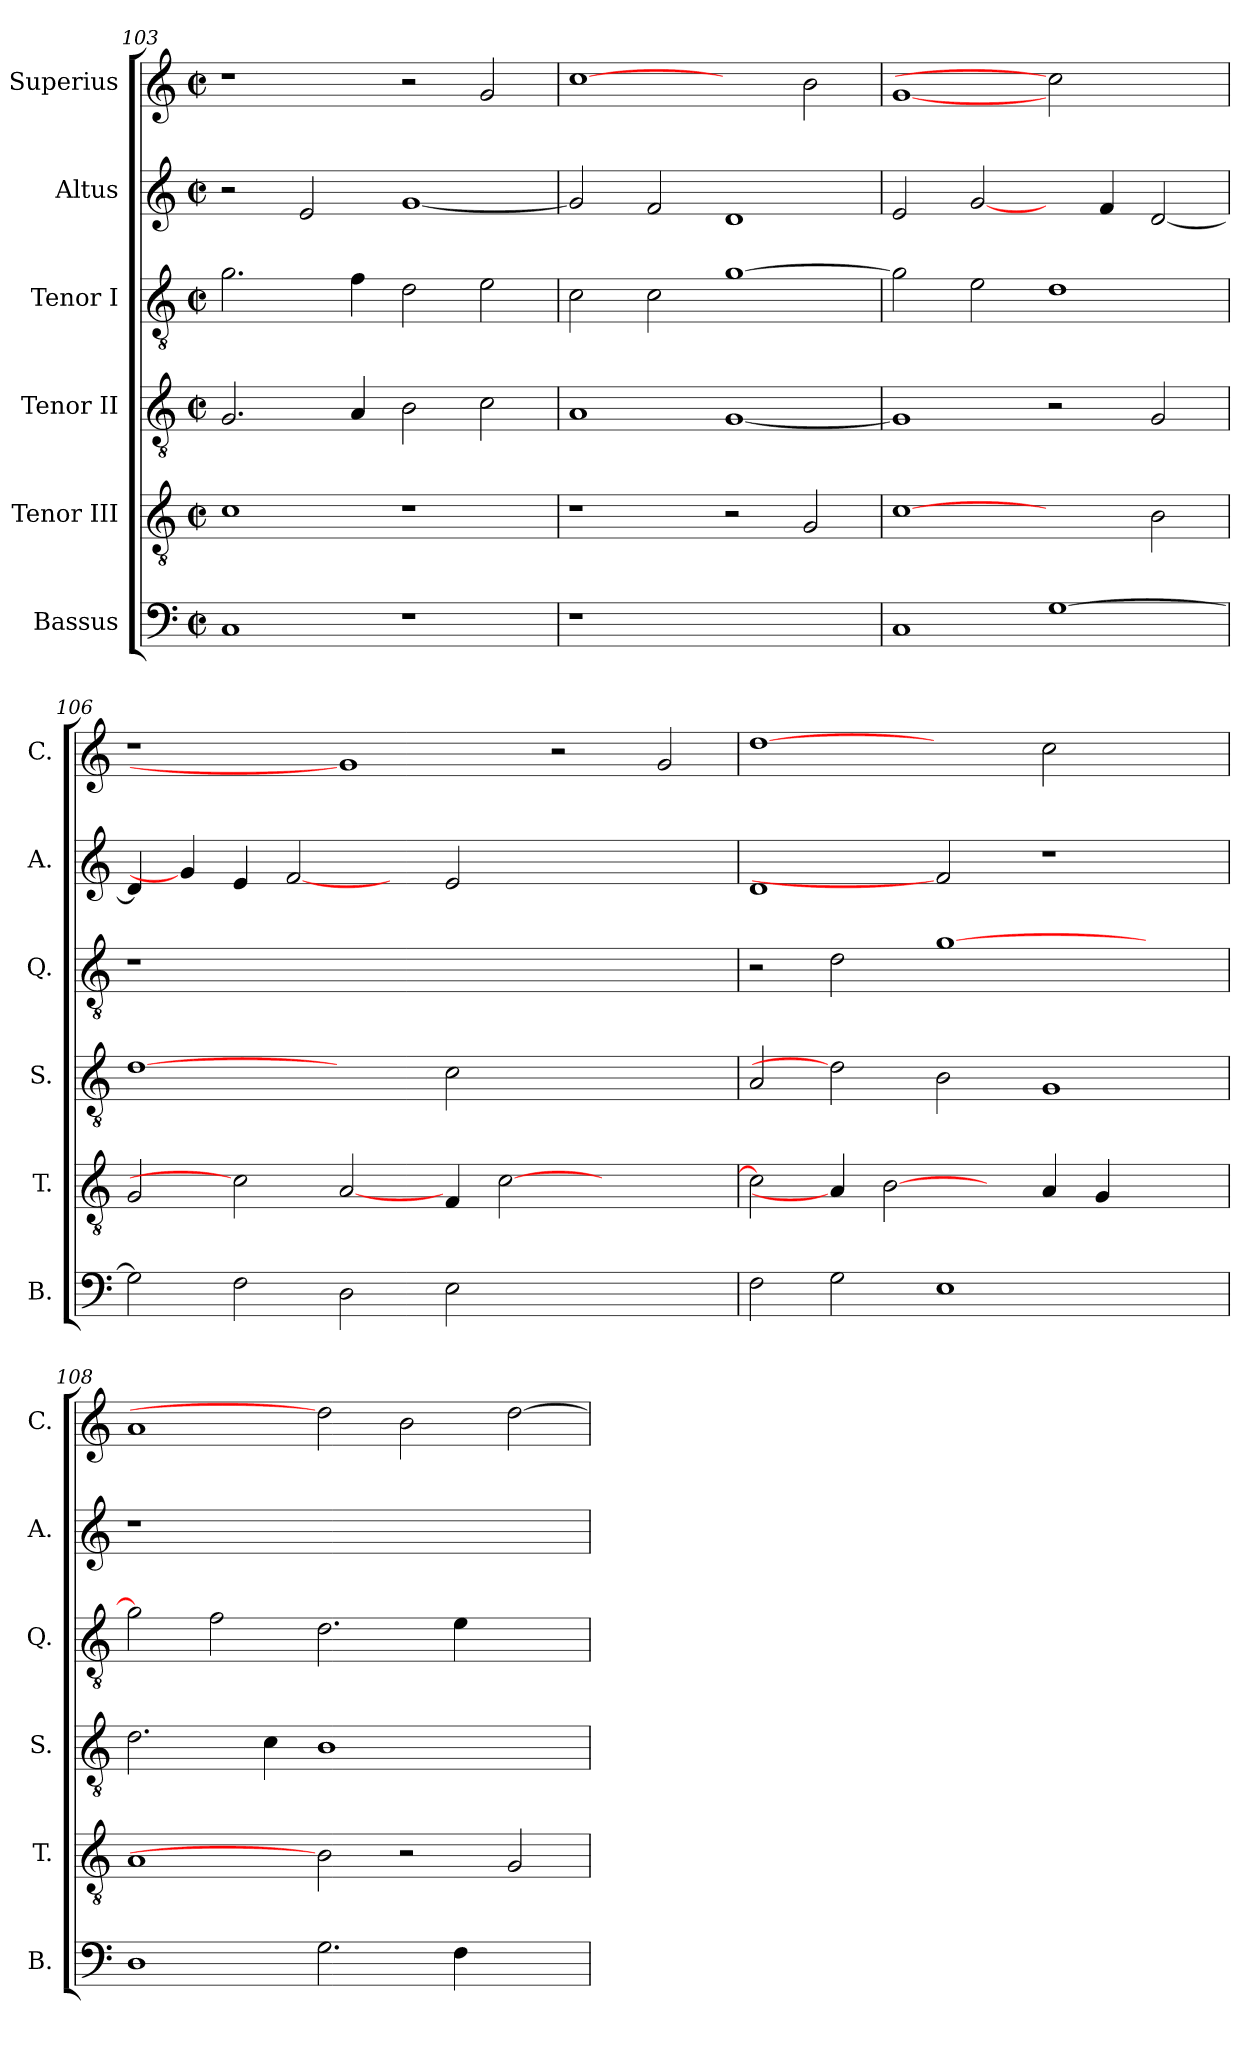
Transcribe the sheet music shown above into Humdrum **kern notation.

**kern	**kern	**kern	**kern	**kern	**kern
*part6	*part5	*part4	*part3	*part2	*part1
*staff6	*staff5	*staff4	*staff3	*staff2	*staff1
*I"Bassus	*I"Tenor III	*I"Tenor II	*I"Tenor I	*I"Altus	*I"Superius
*I'B.	*I'T.	*I'S.	*I'Q.	*I'A.	*I'C.
*clefF4	*clefGv2	*clefGv2	*clefGv2	*clefG2	*clefG2
*	*ITrd7c12	*ITrd7c12	*ITrd7c12	*	*
*k[]	*k[]	*k[]	*k[]	*k[]	*k[]
*C:	*C:	*C:	*C:	*C:	*C:
*M2/2	*M2/2	*M2/2	*M2/2	*M2/2	*M2/2
*met(c|)	*met(c|)	*met(c|)	*met(c|)	*met(c|)	*met(c|)
=103	=103	=103	=103	=103	=103
1Ci	1Ci	2.GGi/	2.Gi\	2r	1r
.	.	.	.	2ei/	.
.	.	4AAi/	4Fi\	.	.
1r	1r	2BBi\	2Di\	[<1gi	2r
.	.	2Ci\	2Ei\	.	2gi/
=104	=104	=104	=104	=104	=104
!LO:N:vis=1	!	!	!	!	!
1r	1r	1AAi	2Ci\	2gi/]	[1cci
.	.	.	2Ci\	2fi/	.
1ryy	2r	[<1GGi	[>1Gi	1di	2ryy
.	2GGi/	.	.	.	2bi\
!!LO:PB:g=z
=105	=105	=105	=105	=105	=105
1Ci	[1Ci	1GGi]	2Gi\]	2ei/	[1gi
.	.	.	2Ei\	[2gi/	.
[>1Gi	2ryy	2r	1Di	4ryy	2cci]
.	.	.	.	4fi/	.
.	2BBi\	2GGi/	.	[<2di/	2ryy
=106	=106	=106	=106	=106	=106
!	!	!	!LO:N:vis=1	!	!
2Gi\]	2GGi/	[1Di	1r	4di/]	1r
.	.	.	.	4gi/]	.
2Fi\	2Ci]	.	.	4ei/	.
.	.	.	.	[2fi	.
2Di\	[2AAi/	2ryy	0ryy	.	1gi]
.	.	.	.	4ryy	.
2Ei\	4FFi/	2Ci\	.	2ei/	.
.	[>2Ci\	.	.	.	.
1ryy	.	1ryy	.	1ryy	2r
.	2.ryy	.	.	.	.
.	.	.	.	.	2gi/
=107	=107	=107	=107	=107	=107
2Fi\	2Ci\]	2AAi/	2r	1di	[1ddi
2Gi\	4AAi/]	2Di]	2Di\	.	.
.	[2BBi	.	.	.	.
1Ei	.	2BBi\	[>1Gi	2fi]	2ryy
.	4ryy	.	.	.	.
.	4AAi/	1GGi	.	1r	2cci\
.	4GGi/	.	.	.	.
2ryy	2ryy	.	2ryy	.	2ryy
=108	=108	=108	=108	=108	=108
!	!	!	!	!LO:N:vis=1	!
1Di	1AAi	2.Di\	2Gi\]	1r	1ai
.	.	.	2Fi\	.	.
.	.	4Ci\	.	.	.
2.Gi\	2BBi]	1BBi	2.Di\	1.ryy	2ddi]
.	2r	.	.	.	2bi\
4Fi\	.	.	4Ei\	.	.
2ryy	2GGi/	2ryy	2ryy	.	[>2ddi\
=	=	=	=	=	=
*-	*-	*-	*-	*-	*-
